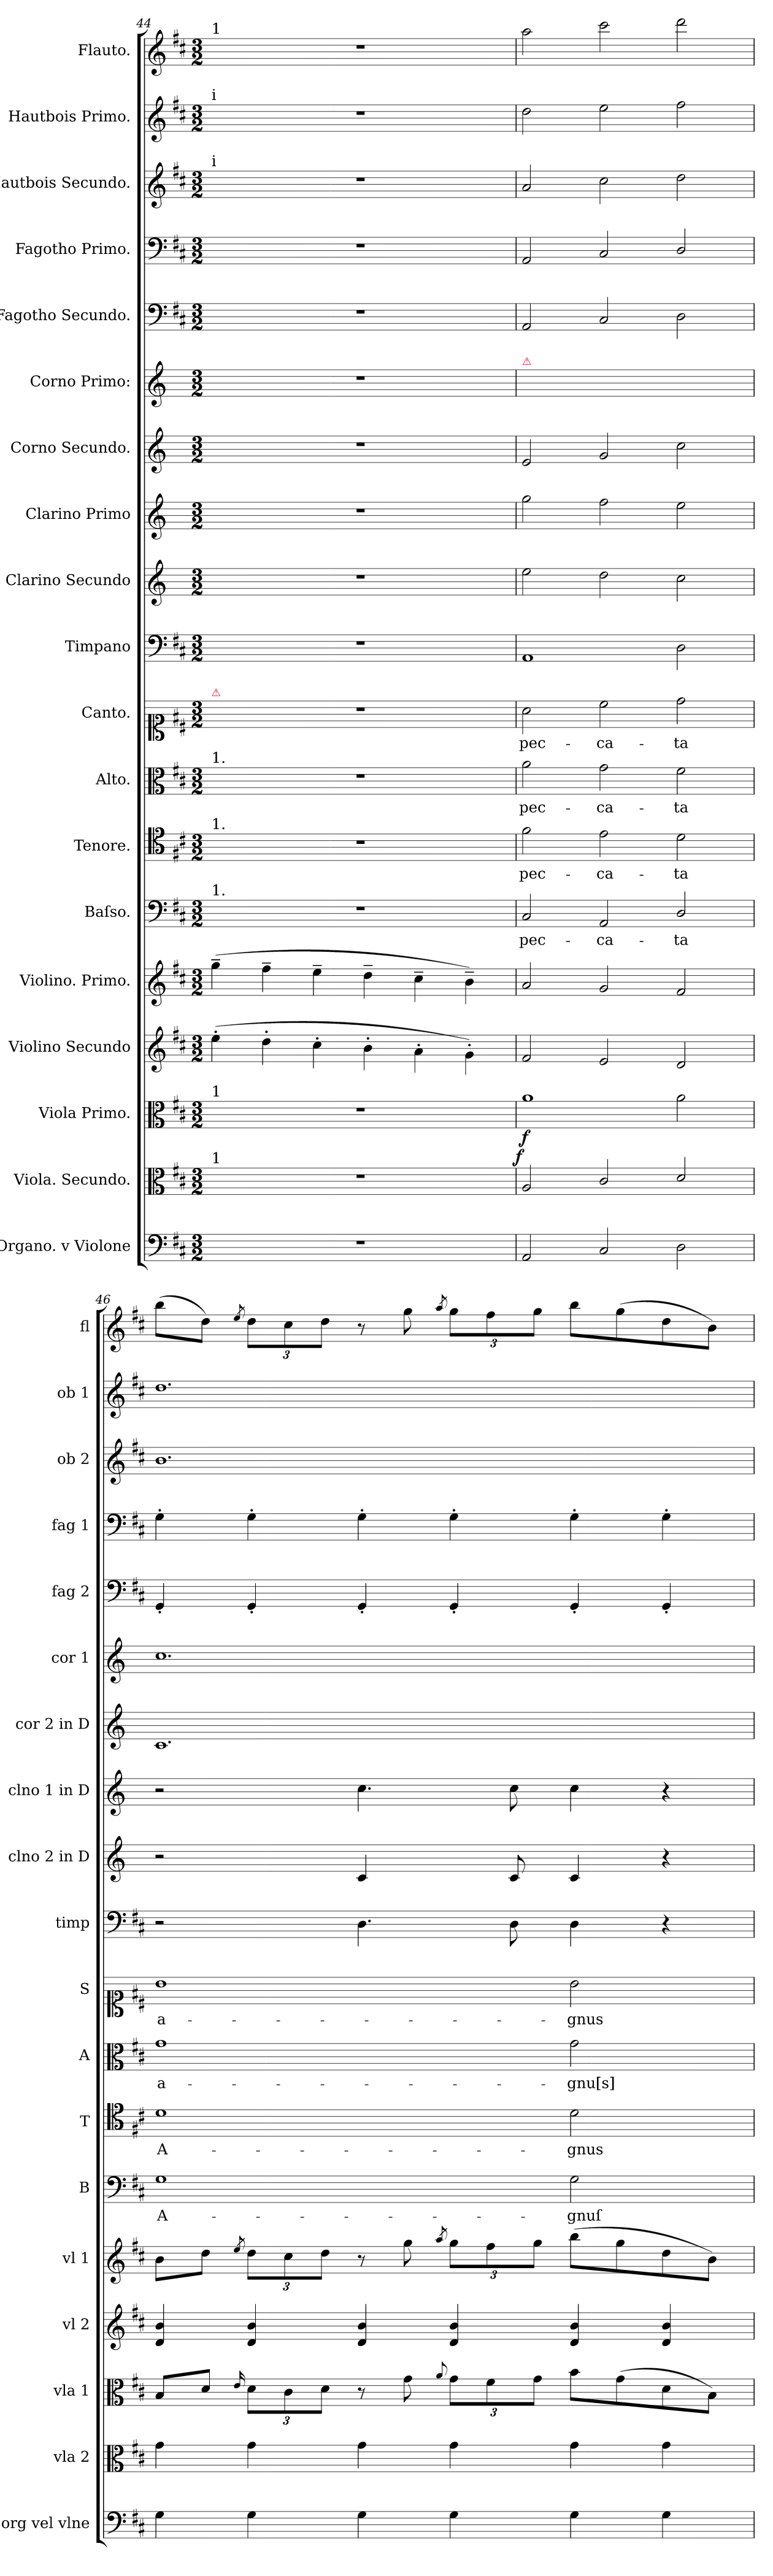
**kern	**kern	**dynam	**kern	**dynam	**kern	**dynam	**kern	**dynam	**kern	**text	**kern	**text	**kern	**text	**kern	**text	**kern	**kern	**kern	**kern	**kern	**kern	**kern	**kern	**kern	**kern
*part19	*part18	*part18	*part17	*part17	*part16	*part16	*part15	*part15	*part14	*part14	*part13	*part13	*part12	*part12	*part11	*part11	*part10	*part9	*part8	*part7	*part6	*part5	*part4	*part3	*part2	*part1
*staff19	*staff18	*staff18	*staff17	*staff17	*staff16	*staff16	*staff15	*staff15	*staff14	*staff14	*staff13	*staff13	*staff12	*staff12	*staff11	*staff11	*staff10	*staff9	*staff8	*staff7	*staff6	*staff5	*staff4	*staff3	*staff2	*staff1
*I"Organo. v Violone	*I"Viola. Secundo.	*	*I"Viola Primo.	*	*I"Violino Secundo	*	*I"Violino. Primo.	*	*I"Baſso.	*	*I"Tenore.	*	*I"Alto.	*	*I"Canto.	*	*I"Timpano	*I"Clarino Secundo	*I"Clarino Primo	*I"Corno Secundo.	*I"Corno Primo:	*I"Fagotho Secundo.	*I"Fagotho Primo.	*I"Hautbois Secundo.	*I"Hautbois Primo.	*I"Flauto.
*I'org vel vlne	*I'vla 2	*	*I'vla 1	*	*I'vl 2	*	*I'vl 1	*	*I'B	*	*I'T	*	*I'A	*	*I'S	*	*I'timp	*I'clno 2 in D	*I'clno 1 in D	*I'cor 2 in D	*I'cor 1	*I'fag 2	*I'fag 1	*I'ob 2	*I'ob 1	*I'fl
*clefF4	*clefC3	*	*clefC3	*	*clefG2	*	*clefG2	*	*clefF4	*	*clefC4	*	*clefC3	*	*clefC1	*	*clefF4	*clefG2	*clefG2	*clefG2	*clefG2	*clefF4	*clefF4	*clefG2	*clefG2	*clefG2
*	*	*	*	*	*	*	*	*	*	*	*	*	*	*	*	*	*	*ITrd-1c-2	*ITrd-1c-2	*ITrd-1c-2	*ITrd-1c-2	*	*	*	*	*
*k[f#c#]	*k[f#c#]	*	*k[f#c#]	*	*k[f#c#]	*	*k[f#c#]	*	*k[f#c#]	*	*k[f#c#]	*	*k[f#c#]	*	*k[f#c#]	*	*k[f#c#]	*k[f#c#]	*k[f#c#]	*k[f#c#]	*k[f#c#]	*k[f#c#]	*k[f#c#]	*k[f#c#]	*k[f#c#]	*k[f#c#]
*D:	*D:	*	*D:	*	*D:	*	*D:	*	*D:	*	*D:	*	*D:	*	*D:	*	*D:	*D:	*D:	*D:	*D:	*D:	*D:	*D:	*D:	*D:
*M3/2	*M3/2	*	*M3/2	*	*M3/2	*	*M3/2	*	*M3/2	*	*M3/2	*	*M3/2	*	*M3/2	*	*M3/2	*M3/2	*M3/2	*M3/2	*M3/2	*M3/2	*M3/2	*M3/2	*M3/2	*M3/2
=44	=44	=44	=44	=44	=44	=44	=44	=44	=44	=44	=44	=44	=44	=44	=44	=44	=44	=44	=44	=44	=44	=44	=44	=44	=44	=44
!	!	!	!	!	!	!	!	!	!	!	!	!	!	!	!	!	!	!	!	!	!	!	!	!	!	!LO:TX:a:t=1
!	!	!	!	!	!	!	!	!	!	!	!	!	!	!	!	!	!	!	!	!	!	!	!	!	!LO:TX:a:t=i	!
!	!	!	!	!	!	!	!	!	!	!	!	!	!	!	!	!	!	!	!	!	!	!	!	!LO:TX:a:t=i	!	!
!	!	!	!	!	!	!	!	!	!	!	!	!	!	!	!LO:TX:a:color=crimson:t=⚠	!	!	!	!	!	!	!	!	!	!	!
!	!	!	!	!	!	!	!	!	!	!	!	!	!LO:TX:a:t=1.	!	!	!	!	!	!	!	!	!	!	!	!	!
!	!	!	!	!	!	!	!	!	!	!	!LO:TX:a:t=1.	!	!	!	!	!	!	!	!	!	!	!	!	!	!	!
!	!	!	!	!	!	!	!	!	!LO:TX:a:t=1.	!	!	!	!	!	!	!	!	!	!	!	!	!	!	!	!	!
!	!	!	!LO:TX:a:t=1	!	!	!	!	!	!	!	!	!	!	!	!	!	!	!	!	!	!	!	!	!	!	!
!	!LO:TX:a:t=1	!	!	!	!	!	!	!	!	!	!	!	!	!	!	!	!	!	!	!	!	!	!	!	!	!
1.r	1.r	.	1.r	.	(4ee'\	.	(4gg~\	.	1.r	.	1.r	.	1.r	.	1.r	.	1.r	1.r	1.r	1.r	1.r	1.r	1.r	1.r	1.r	1.r
.	.	.	.	.	4dd'\	.	4ff#~\	.	.	.	.	.	.	.	.	.	.	.	.	.	.	.	.	.	.	.
.	.	.	.	.	4cc#'\	.	4ee~\	.	.	.	.	.	.	.	.	.	.	.	.	.	.	.	.	.	.	.
.	.	.	.	.	4b'\	.	4dd~\	.	.	.	.	.	.	.	.	.	.	.	.	.	.	.	.	.	.	.
.	.	.	.	.	4a'\	.	4cc#~\	.	.	.	.	.	.	.	.	.	.	.	.	.	.	.	.	.	.	.
.	.	.	.	.	4g'\)	.	4b~\)	.	.	.	.	.	.	.	.	.	.	.	.	.	.	.	.	.	.	.
=45	=45	=45	=45	=45	=45	=45	=45	=45	=45	=45	=45	=45	=45	=45	=45	=45	=45	=45	=45	=45	=45	=45	=45	=45	=45	=45
!	!	!	!	!	!	!	!	!	!	!	!	!	!	!	!	!	!	!	!	!	!LO:TX:a:color=crimson:t=⚠	!	!	!	!	!
!	!	!LO:DY:a:rj	!	!LO:DY:b	!	!LO:DY:b:rj	!	!LO:DY:b	!	!	!	!	!	!	!	!	!	!	!	!	!	!	!	!	!	!
2AA/	2A/	f	1a	f	2f#/	for	2a/	for	2C#/	pec-	2f#\	pec-	2a\	pec-	2a\	pec-	1AA	2ff#\	2aa\	2f#/	1.ryy	2AA/	2AA/	2a/	2dd\	2aa\
2C#/	2c#/	.	.	.	2e/	.	2g/	.	2AA/	-ca-	2e\	-ca-	2g\	-ca-	2cc#\	-ca-	.	2ee\	2gg\	2a/	.	2C#/	2C#/	2cc#\	2ee\	2ccc#\
2D\	2d/	.	2a\	.	2d/	.	2f#/	.	2D/	-ta	2d\	-ta	2f#\	-ta	2dd\	-ta	2D\	2dd\	2ff#\	2dd\	.	2D\	2D/	2dd\	2ff#\	2ddd\
=46	=46	=46	=46	=46	=46	=46	=46	=46	=46	=46	=46	=46	=46	=46	=46	=46	=46	=46	=46	=46	=46	=46	=46	=46	=46	=46
4G\	4g\	.	8B/L	.	4d/ 4b/	.	8b\L	.	1G	A-	1d	A-	1g	a-	1b	a-	2r	2r	2r	1.d	1.dd	4GG'/	4G'\	1.b	1.dd	(8bb\L
.	.	.	8d/J	.	.	.	8dd\J	.	.	.	.	.	.	.	.	.	.	.	.	.	.	.	.	.	.	8dd\J)
.	.	.	16qqe/	.	.	.	8qee/	.	.	.	.	.	.	.	.	.	.	.	.	.	.	.	.	.	.	8qee/
4G\	4g\	.	12d\L	.	4d/ 4b/	.	12dd\L	.	.	.	.	.	.	.	.	.	.	.	.	.	.	4GG'/	4G'\	.	.	12dd\L
.	.	.	12c#\	.	.	.	12cc#\	.	.	.	.	.	.	.	.	.	.	.	.	.	.	.	.	.	.	12cc#\
.	.	.	12d\J	.	.	.	12dd\J	.	.	.	.	.	.	.	.	.	.	.	.	.	.	.	.	.	.	12dd\J
!	!	!	!	!	!	!	!	!	!	!	!	!	!	!	!	!	!	!LO:N:vis=4	!	!	!	!	!	!	!	!
4G\	4g\	.	8r	.	4d/ 4b/	.	8r	.	.	.	.	.	.	.	.	.	4.D\	4.d/	4.dd\	.	.	4GG'/	4G'\	.	.	8r
.	.	.	8g\	.	.	.	8gg\	.	.	.	.	.	.	.	.	.	.	.	.	.	.	.	.	.	.	8gg\
.	.	.	8qqa/	.	.	.	8qaa/	.	.	.	.	.	.	.	.	.	.	.	.	.	.	.	.	.	.	8qaa/
4G\	4g\	.	12g\L	.	4d/ 4b/	.	12gg\L	.	.	.	.	.	.	.	.	.	.	.	.	.	.	4GG'/	4G'\	.	.	12gg\L
.	.	.	12f#\	.	.	.	12ff#\	.	.	.	.	.	.	.	.	.	.	.	.	.	.	.	.	.	.	12ff#\
.	.	.	.	.	.	.	.	.	.	.	.	.	.	.	.	.	8D\	8d/	8dd\	.	.	.	.	.	.	.
.	.	.	12g\J	.	.	.	12gg\J	.	.	.	.	.	.	.	.	.	.	.	.	.	.	.	.	.	.	12gg\J
4G\	4g\	.	8b\L	.	4d/ 4b/	.	(8bb\L	.	2G\	-gnuſ	2d\	-gnus	2g\	-gnu[s]	2b\	-gnus	4D\	4d/	4dd\	.	.	4GG'/	4G'\	.	.	8bb\L
.	.	.	(8g\	.	.	.	8gg\	.	.	.	.	.	.	.	.	.	.	.	.	.	.	.	.	.	.	(8gg\
4G\	4g\	.	8d\	.	4d/ 4b/	.	8dd\	.	.	.	.	.	.	.	.	.	4r	4r	4r	.	.	4GG'/	4G'\	.	.	8dd\
.	.	.	8B\J)	.	.	.	8b\J)	.	.	.	.	.	.	.	.	.	.	.	.	.	.	.	.	.	.	8b\J)
=	=	=	=	=	=	=	=	=	=	=	=	=	=	=	=	=	=	=	=	=	=	=	=	=	=	=
*-	*-	*-	*-	*-	*-	*-	*-	*-	*-	*-	*-	*-	*-	*-	*-	*-	*-	*-	*-	*-	*-	*-	*-	*-	*-	*-
